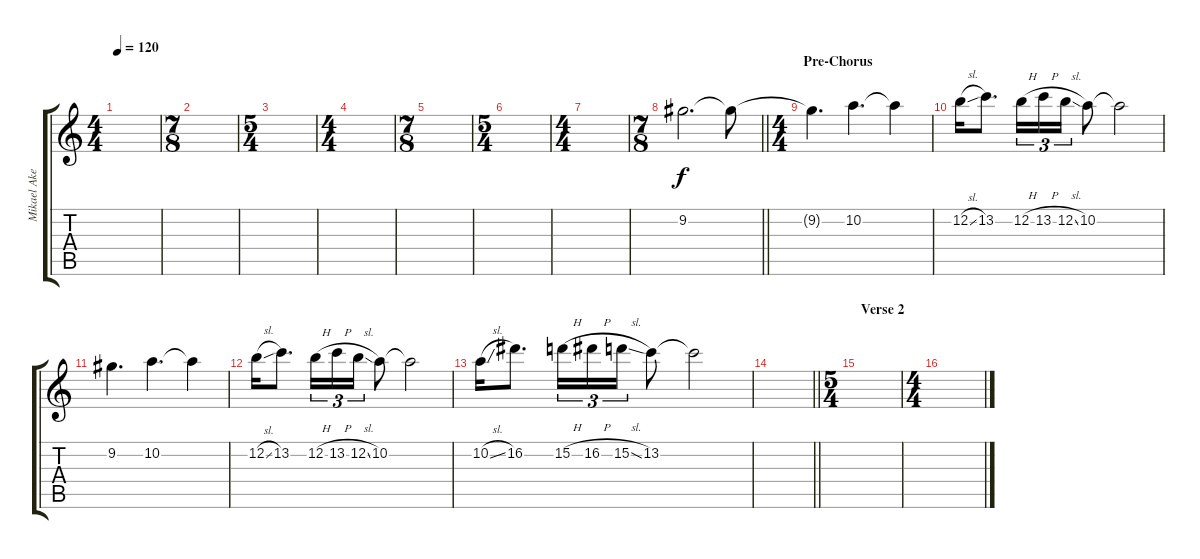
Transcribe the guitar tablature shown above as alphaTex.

\track ("Mikael Akerfeldt - Electric Guitar 2" "Mikael Ake") {instrument distortionguitar}
\staff {score tabs}
\tuning (E4 B3 G3 D3 A2 E2) {hide}
\ts (4 4)
\tempo 120
\clef g2
\ks c
|
\ts (7 8)
|
\ts (5 4)
|
\ts (4 4)
|
\ts (7 8)
|
\ts (5 4)
|
\ts (4 4)
|
\ts (7 8)
\barLineRight lightlight
9.2.2{d volume 15} 9.2{t}.8 |
\ts (4 4)
\section ("" "Pre-Chorus")
9.2{t}.4{d} 10.2.4{d} 10.2{t}.4 |
12.2{sl}.16 13.2.8{d} 12.2{h}.16{tu (3 2)} 13.2{h}.16{tu (3 2)} 12.2{sl}.16{tu (3 2)} 10.2.8 10.2{t}.2 |
9.2.4{d} 10.2.4{d} 10.2{t}.4 |
12.2{sl}.16 13.2.8{d} 12.2{h}.16{tu (3 2)} 13.2{h}.16{tu (3 2)} 12.2{sl}.16{tu (3 2)} 10.2.8 10.2{t}.2 |
10.2{sl}.16 16.2.8{d} 15.2{h}.16{tu (3 2)} 16.2{h}.16{tu (3 2)} 15.2{sl}.16{tu (3 2)} 13.2.8 13.2{t}.2 |
\barLineRight lightlight
|
\ts (5 4)
\section ("" "Verse 2")
|
\ts (4 4)
